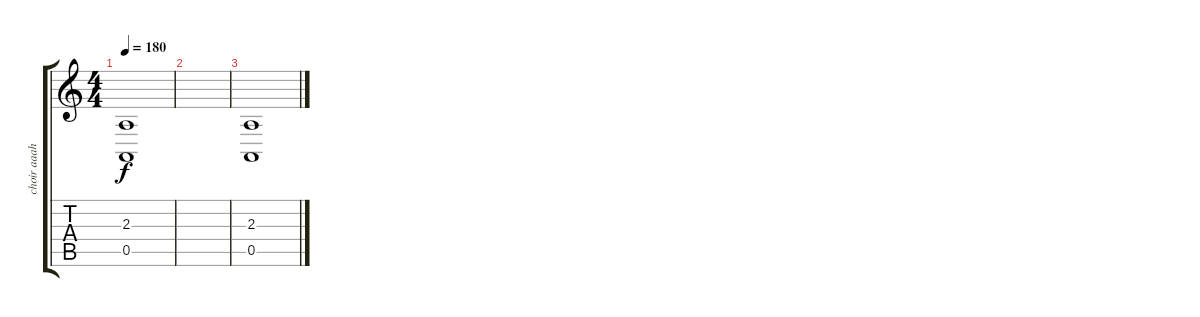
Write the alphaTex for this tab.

\track ("choir aaah" "choir aaah") {instrument choiraahs}
\staff {score tabs}
\tuning (E4 B3 G3 D3 A2 E2) {hide}
\ts (4 4)
\tempo 180
\clef g2
\ks c
(2.3 0.5).1{dy f} |
|
(2.3 0.5).1
